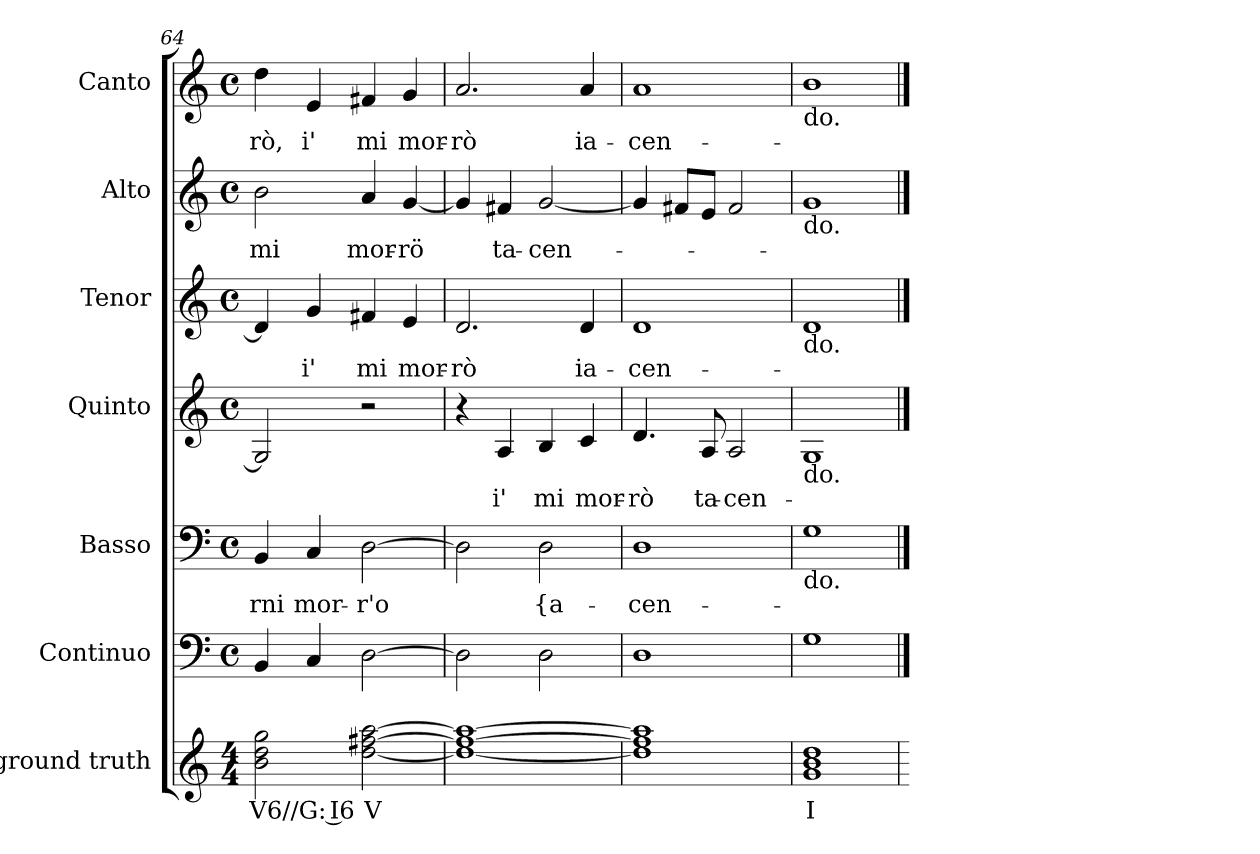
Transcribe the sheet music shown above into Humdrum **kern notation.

**kern	**text	**kern	**kern	**text	**kern	**text	**kern	**text	**kern	**text	**kern	**text
*part7	*part7	*part6	*part5	*part5	*part4	*part4	*part3	*part3	*part2	*part2	*part1	*part1
*staff7	*staff7	*staff6	*staff5	*staff5	*staff4	*staff4	*staff3	*staff3	*staff2	*staff2	*staff1	*staff1
*I"ground truth	*	*I"Continuo	*I"Basso	*	*I"Quinto	*	*I"Tenor	*	*I"Alto	*	*I"Canto	*
*	*	*	*I'B.	*	*I'Q.	*	*I'T.	*	*I'A.	*	*I'C.	*
*	*	*clefF4	*clefF4	*	*clefG2	*	*clefG2	*	*clefG2	*	*clefG2	*
*k[]	*	*k[]	*k[]	*	*k[]	*	*k[]	*	*k[]	*	*k[]	*
*M4/4	*	*M4/4	*M4/4	*	*M4/4	*	*M4/4	*	*M4/4	*	*M4/4	*
*	*	*met(c)	*met(c)	*	*met(c)	*	*met(c)	*	*met(c)	*	*met(c)	*
=64	=64	=64	=64	=64	=64	=64	=64	=64	=64	=64	=64	=64
!	!	!	!	!LO:LY:b	!	!	!	!	!	!	!	!
!	!	!	!	!	!	!	!	!	!	!LO:LY:b	!	!
!	!	!	!	!	!	!	!	!	!	!	!	!LO:LY:b
2b 2dd 2gg	V6//G: I6	4BB/	4BB/	-rni	2G/]	.	4d/]	.	2b\	-mi	4dd\	-rò,
!	!	!	!	!LO:LY:b	!	!	!	!	!	!	!	!
!	!	!	!	!	!	!	!	!LO:LY:b	!	!	!	!
!	!	!	!	!	!	!	!	!	!	!	!	!LO:LY:b
.	.	4C/	4C/	-mor-	.	.	4g/	-i'	.	.	4e/	-i'
!	!	!	!	!LO:LY:b	!	!	!	!	!	!	!	!
!	!	!	!	!	!	!	!	!LO:LY:b	!	!	!	!
!	!	!	!	!	!	!	!	!	!	!LO:LY:b	!	!
!	!	!	!	!	!	!	!	!	!	!	!	!LO:LY:b
[2dd [2ff#X [2aa	V	[2D\	[2D\	-r'o	2r	.	4f#X/	-mi	4a/	-mor-	4f#X/	-mi
!	!	!	!	!	!	!	!	!LO:LY:b	!	!	!	!
!	!	!	!	!	!	!	!	!	!	!LO:LY:b	!	!
!	!	!	!	!	!	!	!	!	!	!	!	!LO:LY:b
.	.	.	.	.	.	.	4e/	-mor-	[4g/	-rö	4g/	-mor-
!!LO:LB:g=z
=65	=65	=65	=65	=65	=65	=65	=65	=65	=65	=65	=65	=65
!	!	!	!	!	!	!	!	!LO:LY:b	!	!	!	!
!	!	!	!	!	!	!	!	!	!	!	!	!LO:LY:b
1dd_ 1ff#_ 1aa_	.	2D\]	2D\]	.	4r	.	2.d/	-rò	4g/]	.	2.a/	-rò
!	!	!	!	!	!	!LO:LY:b	!	!	!	!	!	!
!	!	!	!	!	!	!	!	!	!	!LO:LY:b	!	!
.	.	.	.	.	4A/	-i'	.	.	4f#X/	-ta-	.	.
!	!	!	!	!LO:LY:b	!	!	!	!	!	!	!	!
!	!	!	!	!	!	!LO:LY:b	!	!	!	!	!	!
!	!	!	!	!	!	!	!	!	!	!LO:LY:b	!	!
.	.	2D\	2D\	-{a-	4B/	-mi	.	.	[2g/	-cen-	.	.
!	!	!	!	!	!	!LO:LY:b	!	!	!	!	!	!
!	!	!	!	!	!	!	!	!LO:LY:b	!	!	!	!
!	!	!	!	!	!	!	!	!	!	!	!	!LO:LY:b
.	.	.	.	.	4c/	-mor-	4d/	-ia-	.	.	4a/	-ia-
=66	=66	=66	=66	=66	=66	=66	=66	=66	=66	=66	=66	=66
!	!	!	!	!LO:LY:b	!	!	!	!	!	!	!	!
!	!	!	!	!	!	!LO:LY:b	!	!	!	!	!	!
!	!	!	!	!	!	!	!	!LO:LY:b	!	!	!	!
!	!	!	!	!	!	!	!	!	!	!	!	!LO:LY:b
1dd] 1ff#] 1aa]	.	1D	1D	-cen-	4.d/	-rò	1d	-cen-	4g/]	.	1a	-cen-
.	.	.	.	.	.	.	.	.	8f#X/L	.	.	.
!	!	!	!	!	!	!LO:LY:b	!	!	!	!	!	!
.	.	.	.	.	8A/	-ta-	.	.	8e/J	.	.	.
!	!	!	!	!	!	!LO:LY:b	!	!	!	!	!	!
.	.	.	.	.	2A/	-cen-	.	.	2f#/	.	.	.
=67	=67	=67	=67	=67	=67	=67	=67	=67	=67	=67	=67	=67
!	!	!	!	!	!	!	!	!	!	!	!LO:TX:b:t=do.	!
!	!	!	!	!	!	!	!	!	!LO:TX:b:t=do.	!	!	!
!	!	!	!	!	!	!	!LO:TX:b:t=do.	!	!	!	!	!
!	!	!	!	!	!LO:TX:b:t=do.	!	!	!	!	!	!	!
!	!	!	!LO:TX:b:t=do.	!	!	!	!	!	!	!	!	!
1g 1b 1dd	I	1G	1G	.	1G	.	1d	.	1g	.	1b	.
=	==	==	==	==	==	==	==	==	==	==	==	==
*-	*-	*-	*-	*-	*-	*-	*-	*-	*-	*-	*-	*-
